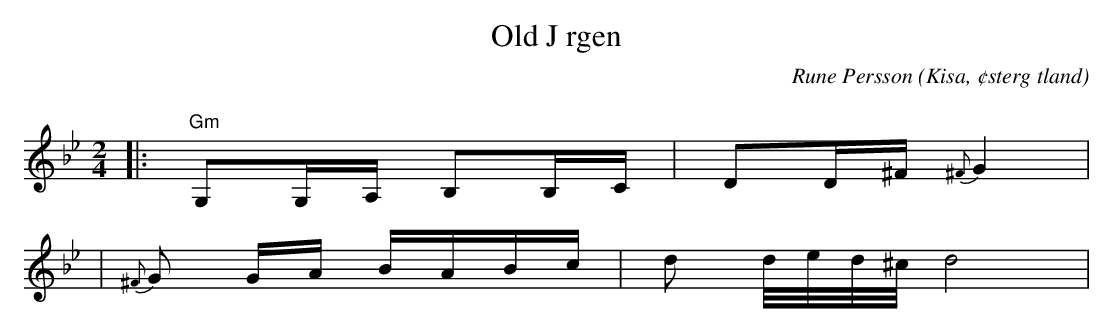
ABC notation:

X:1
T:Old J rgen
C:Rune Persson
O:Kisa, ¢sterg tland
Q:60
M:2/4
L:1/8
K:Gm
|:"Gm"G,G,/A,/ B,B,/C/|DD/^F/ {^F}G2|
|{^F}G G/A/ B/A/B/c/|d d/4e/4d/4^c/4 d4|
